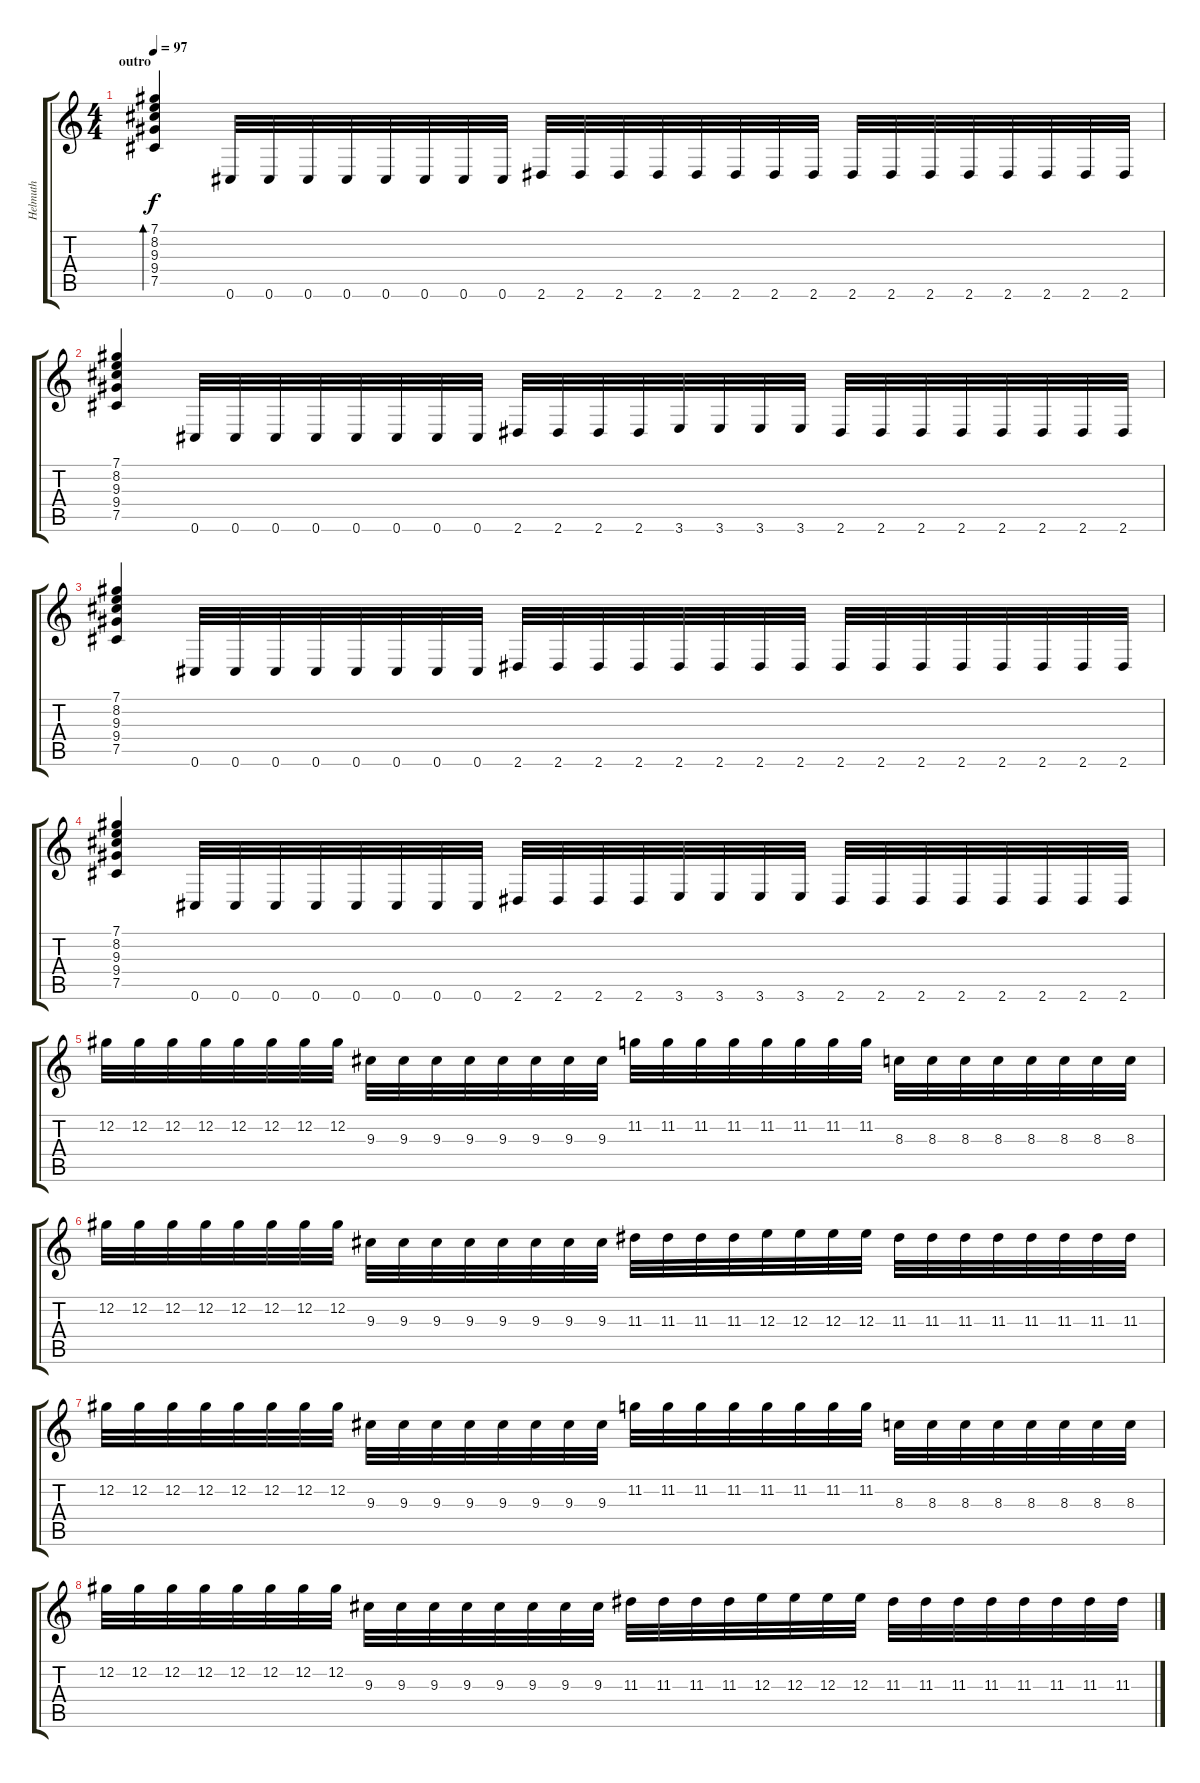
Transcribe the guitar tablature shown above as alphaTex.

\track ("Helmuth" "Helmuth") {instrument distortionguitar}
\staff {score tabs}
\tuning (Db4 Ab3 E3 B2 Gb2 Db2) {hide}
\ts (4 4)
\section ("" "outro")
\tempo 97
\clef g2
\ks c
(7.1 8.2 9.3 9.4 7.5).4{bd 120 dy f} 0.6.32 0.6.32 0.6.32 0.6.32 0.6.32 0.6.32 0.6.32 0.6.32 2.6.32 2.6.32 2.6.32 2.6.32 2.6.32 2.6.32 2.6.32 2.6.32 2.6.32 2.6.32 2.6.32 2.6.32 2.6.32 2.6.32 2.6.32 2.6.32 |
(7.1 8.2 9.3 9.4 7.5).4 0.6.32 0.6.32 0.6.32 0.6.32 0.6.32 0.6.32 0.6.32 0.6.32 2.6.32 2.6.32 2.6.32 2.6.32 3.6.32 3.6.32 3.6.32 3.6.32 2.6.32 2.6.32 2.6.32 2.6.32 2.6.32 2.6.32 2.6.32 2.6.32 |
(7.1 8.2 9.3 9.4 7.5).4 0.6.32 0.6.32 0.6.32 0.6.32 0.6.32 0.6.32 0.6.32 0.6.32 2.6.32 2.6.32 2.6.32 2.6.32 2.6.32 2.6.32 2.6.32 2.6.32 2.6.32 2.6.32 2.6.32 2.6.32 2.6.32 2.6.32 2.6.32 2.6.32 |
(7.1 8.2 9.3 9.4 7.5).4 0.6.32 0.6.32 0.6.32 0.6.32 0.6.32 0.6.32 0.6.32 0.6.32 2.6.32 2.6.32 2.6.32 2.6.32 3.6.32 3.6.32 3.6.32 3.6.32 2.6.32 2.6.32 2.6.32 2.6.32 2.6.32 2.6.32 2.6.32 2.6.32 |
12.2.32 12.2.32 12.2.32 12.2.32 12.2.32 12.2.32 12.2.32 12.2.32 9.3.32 9.3.32 9.3.32 9.3.32 9.3.32 9.3.32 9.3.32 9.3.32 11.2.32 11.2.32 11.2.32 11.2.32 11.2.32 11.2.32 11.2.32 11.2.32 8.3.32 8.3.32 8.3.32 8.3.32 8.3.32 8.3.32 8.3.32 8.3.32 |
12.2.32 12.2.32 12.2.32 12.2.32 12.2.32 12.2.32 12.2.32 12.2.32 9.3.32 9.3.32 9.3.32 9.3.32 9.3.32 9.3.32 9.3.32 9.3.32 11.3.32 11.3.32 11.3.32 11.3.32 12.3.32 12.3.32 12.3.32 12.3.32 11.3.32 11.3.32 11.3.32 11.3.32 11.3.32 11.3.32 11.3.32 11.3.32 |
12.2.32 12.2.32 12.2.32 12.2.32 12.2.32 12.2.32 12.2.32 12.2.32 9.3.32 9.3.32 9.3.32 9.3.32 9.3.32 9.3.32 9.3.32 9.3.32 11.2.32 11.2.32 11.2.32 11.2.32 11.2.32 11.2.32 11.2.32 11.2.32 8.3.32 8.3.32 8.3.32 8.3.32 8.3.32 8.3.32 8.3.32 8.3.32 |
12.2.32 12.2.32 12.2.32 12.2.32 12.2.32 12.2.32 12.2.32 12.2.32 9.3.32 9.3.32 9.3.32 9.3.32 9.3.32 9.3.32 9.3.32 9.3.32 11.3.32 11.3.32 11.3.32 11.3.32 12.3.32 12.3.32 12.3.32 12.3.32 11.3.32 11.3.32 11.3.32 11.3.32 11.3.32 11.3.32 11.3.32 11.3.32
